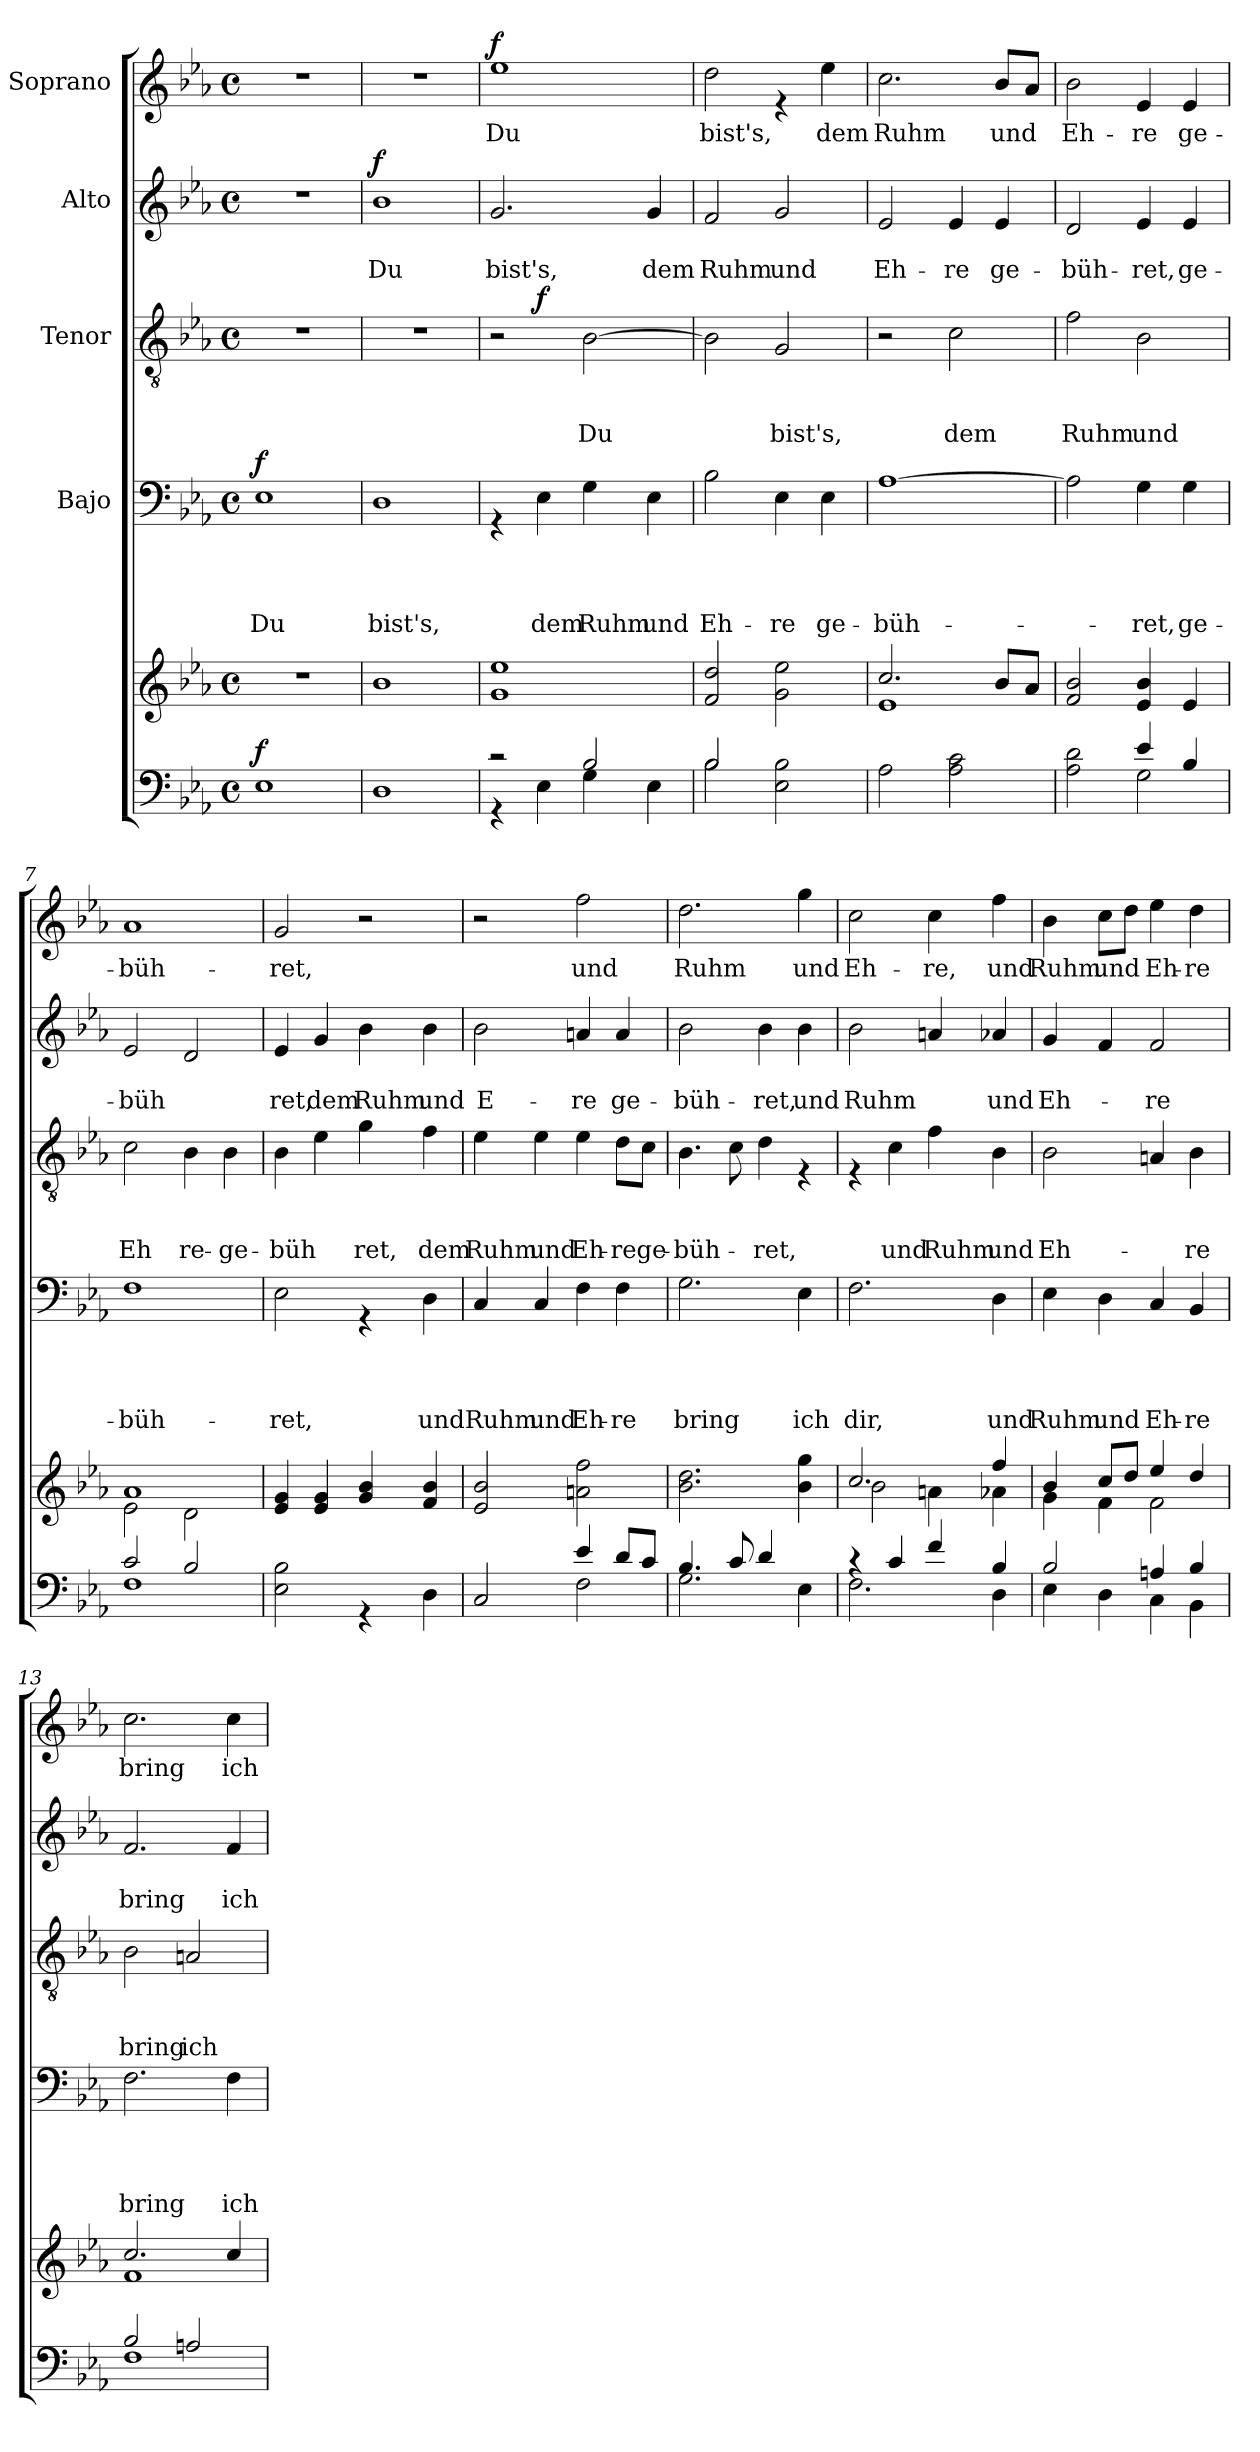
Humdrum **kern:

**kern	**dynam	**kern	**kern	**text	**text	**text	**text	**dynam	**kern	**text	**text	**text	**dynam	**kern	**text	**text	**dynam	**kern	**text	**dynam
*part6	*part6	*part5	*part4	*part4	*part4	*part4	*part4	*part4	*part3	*part3	*part3	*part3	*part3	*part2	*part2	*part2	*part2	*part1	*part1	*part1
*staff6	*staff6	*staff5	*staff4	*staff4	*staff4	*staff4	*staff4	*staff4	*staff3	*staff3	*staff3	*staff3	*staff3	*staff2	*staff2	*staff2	*staff2	*staff1	*staff1	*staff1
*	*	*	*I"Bajo	*	*	*	*	*	*I"Tenor	*	*	*	*	*I"Alto	*	*	*	*I"Soprano	*	*
*clefF4	*	*clefG2	*clefF4	*	*	*	*	*	*clefGv2	*	*	*	*	*clefG2	*	*	*	*clefG2	*	*
*k[b-e-a-]	*	*k[b-e-a-]	*k[b-e-a-]	*	*	*	*	*	*k[b-e-a-]	*	*	*	*	*k[b-e-a-]	*	*	*	*k[b-e-a-]	*	*
*E-:	*	*E-:	*E-:	*	*	*	*	*	*E-:	*	*	*	*	*E-:	*	*	*	*E-:	*	*
*M4/4	*	*M4/4	*M4/4	*	*	*	*	*	*M4/4	*	*	*	*	*M4/4	*	*	*	*M4/4	*	*
*met(c)	*	*met(c)	*met(c)	*	*	*	*	*	*met(c)	*	*	*	*	*met(c)	*	*	*	*met(c)	*	*
=1	=1	=1	=1	=1	=1	=1	=1	=1	=1	=1	=1	=1	=1	=1	=1	=1	=1	=1	=1	=1
!	!LO:DY:a	!	!	!	!	!	!LO:LY:b	!LO:DY:a	!	!	!	!	!	!	!	!	!	!	!	!
1E-	f	1r	1E-	.	.	.	Du	f	1r	.	.	.	.	1r	.	.	.	1r	.	.
=2	=2	=2	=2	=2	=2	=2	=2	=2	=2	=2	=2	=2	=2	=2	=2	=2	=2	=2	=2	=2
!	!	!	!	!	!	!	!LO:LY:b	!	!	!	!	!	!	!	!	!LO:LY:b	!LO:DY:a	!	!	!
1D	.	1b-	1D	.	.	.	bist's,	.	1r	.	.	.	.	1b-	.	Du	f	1r	.	.
=3	=3	=3	=3	=3	=3	=3	=3	=3	=3	=3	=3	=3	=3	=3	=3	=3	=3	=3	=3	=3
*^	*	*	*	*	*	*	*	*	*	*	*	*	*	*	*	*	*	*	*	*
!	!	!	!	!	!	!	!	!	!	!	!	!	!	!	!	!	!LO:LY:b	!	!	!LO:LY:b	!LO:DY:a
*	*	*	*	*	*	*	*	*	*	*^	*	*	*	*	*	*	*	*	*	*	*
2rc	4rGG	.	1g 1ee-	4rGG	.	.	.	.	.	2r	4ryy	.	.	.	.	2.g/	.	bist's,	.	1ee-	Du	f
!	!	!	!	!	!	!	!	!LO:LY:b	!	!	!	!	!	!	!LO:DY:a	!	!	!	!	!	!	!
.	4E-\	.	.	4E-\	.	.	.	dem	.	.	2.ryy	.	.	.	f	.	.	.	.	.	.	.
!	!	!	!	!	!	!	!	!LO:LY:b	!	!	!	!	!	!LO:LY:b	!	!	!	!	!	!	!	!
2B-/	4G\	.	.	4G\	.	.	.	Ruhm	.	[>2B-\	.	.	.	Du	.	.	.	.	.	.	.	.
!	!	!	!	!	!	!	!	!LO:LY:b	!	!	!	!	!	!	!	!	!	!LO:LY:b	!	!	!	!
.	4E-\	.	.	4E-\	.	.	.	und	.	.	.	.	.	.	.	4g/	.	dem	.	.	.	.
=4	=4	=4	=4	=4	=4	=4	=4	=4	=4	=4	=4	=4	=4	=4	=4	=4	=4	=4	=4	=4	=4	=4
!	!	!	!	!	!	!	!	!LO:LY:b	!	!	!	!	!	!	!	!	!	!LO:LY:b	!	!	!LO:LY:b	!
*	*	*	*	*	*	*	*	*	*	*v	*v	*	*	*	*	*	*	*	*	*	*	*
2B-/	2B-\	.	2f/ 2dd/	2B-\	.	.	.	Eh-	.	2B-\]	.	.	.	.	2f/	.	Ruhm	.	2dd\	bist's,	.
!	!	!	!	!	!	!	!	!LO:LY:b	!	!	!	!	!LO:LY:b	!	!	!	!LO:LY:b	!	!	!	!
2E-\ 2B-\	2ryy	.	2g\ 2ee-\	4E-\	.	.	.	-re	.	2G/	.	.	bist's,	.	2g/	.	und	.	4re	.	.
!	!	!	!	!	!	!	!	!LO:LY:b	!	!	!	!	!	!	!	!	!	!	!	!LO:LY:b	!
.	.	.	.	4E-\	.	.	.	ge-	.	.	.	.	.	.	.	.	.	.	4ee-\	dem	.
*v	*v	*	*	*	*	*	*	*	*	*	*	*	*	*	*	*	*	*	*	*	*
=5	=5	=5	=5	=5	=5	=5	=5	=5	=5	=5	=5	=5	=5	=5	=5	=5	=5	=5	=5	=5
*	*	*^	*	*	*	*	*	*	*	*	*	*	*	*	*	*	*	*	*	*
!	!	!	!	!	!	!	!	!LO:LY:b	!	!	!	!	!	!	!	!	!LO:LY:b	!	!	!LO:LY:b	!
2A-\	.	2.cc/	1e-	[>1A-	.	.	.	-büh-	.	2r	.	.	.	.	2e-/	.	Eh-	.	2.cc\	Ruhm	.
!	!	!	!	!	!	!	!	!	!	!	!	!	!LO:LY:b	!	!	!	!LO:LY:b	!	!	!	!
2A-\ 2c\	.	.	.	.	.	.	.	.	.	2c\	.	.	dem	.	4e-/	.	-re	.	.	.	.
!	!	!	!	!	!	!	!	!	!	!	!	!	!	!	!	!	!LO:LY:b	!	!	!LO:LY:b	!
.	.	8b-/L	.	.	.	.	.	.	.	.	.	.	.	.	4e-/	.	ge-	.	8b-/L	und	.
.	.	8a-/J	.	.	.	.	.	.	.	.	.	.	.	.	.	.	.	.	8a-/J	.	.
*	*	*v	*v	*	*	*	*	*	*	*	*	*	*	*	*	*	*	*	*	*	*
=6	=6	=6	=6	=6	=6	=6	=6	=6	=6	=6	=6	=6	=6	=6	=6	=6	=6	=6	=6	=6
*^	*	*	*	*	*	*	*	*	*	*	*	*	*	*	*	*	*	*	*	*
!	!	!	!	!	!	!	!	!	!	!	!	!	!LO:LY:b	!	!	!	!LO:LY:b	!	!	!LO:LY:b	!
2A-\ 2d\	2ryy	.	2f/ 2b-/	2A-\]	.	.	.	.	.	2f\	.	.	Ruhm	.	2d/	.	-büh-	.	2b-\	Eh-	.
!	!	!	!	!	!	!	!	!LO:LY:b	!	!	!	!	!LO:LY:b	!	!	!	!LO:LY:b	!	!	!LO:LY:b	!
4e-/	2G\	.	4e-/ 4b-/	4G\	.	.	.	-ret,	.	2B-\	.	.	und	.	4e-/	.	-ret,	.	4e-/	-re	.
!	!	!	!	!	!	!	!	!LO:LY:b	!	!	!	!	!	!	!	!	!LO:LY:b	!	!	!LO:LY:b	!
4B-/	.	.	4e-/	4G\	.	.	.	ge-	.	.	.	.	.	.	4e-/	.	ge-	.	4e-/	ge-	.
!!LO:LB:g=z
=7	=7	=7	=7	=7	=7	=7	=7	=7	=7	=7	=7	=7	=7	=7	=7	=7	=7	=7	=7	=7	=7
*	*	*	*^	*	*	*	*	*	*	*	*	*	*	*	*	*	*	*	*	*	*
!	!	!	!	!	!	!	!	!	!LO:LY:b	!	!	!	!	!LO:LY:b	!	!	!	!LO:LY:b	!	!	!LO:LY:b	!
2c/	1F	.	1a-	2e-\	1F	.	.	.	-büh-	.	2c\	.	.	Eh	.	2e-/	.	-büh	.	1a-	-büh-	.
!	!	!	!	!	!	!	!	!	!	!	!	!	!	!LO:LY:b	!	!	!	!	!	!	!	!
2B-/	.	.	.	2d\	.	.	.	.	.	.	4B-\	.	.	re-	.	2d/	.	.	.	.	.	.
!	!	!	!	!	!	!	!	!	!	!	!	!	!	!LO:LY:b	!	!	!	!	!	!	!	!
.	.	.	.	.	.	.	.	.	.	.	4B-\	.	.	-ge-	.	.	.	.	.	.	.	.
*v	*v	*	*	*	*	*	*	*	*	*	*	*	*	*	*	*	*	*	*	*	*	*
*	*	*v	*v	*	*	*	*	*	*	*	*	*	*	*	*	*	*	*	*	*	*
=8	=8	=8	=8	=8	=8	=8	=8	=8	=8	=8	=8	=8	=8	=8	=8	=8	=8	=8	=8	=8
!	!	!	!	!	!	!	!LO:LY:b	!	!	!	!	!LO:LY:b	!	!	!	!LO:LY:b	!	!	!LO:LY:b	!
2E-\ 2B-\	.	4e-/ 4g/	2E-\	.	.	.	-ret,	.	4B-\	.	.	-büh	.	4e-/	.	ret,	.	2g/	-ret,	.
!	!	!	!	!	!	!	!	!	!	!	!	!	!	!	!	!LO:LY:b	!	!	!	!
.	.	4e-/ 4g/	.	.	.	.	.	.	4e-\	.	.	.	.	4g/	.	dem	.	.	.	.
!	!	!	!	!	!	!	!	!	!	!	!	!LO:LY:b	!	!	!	!LO:LY:b	!	!	!	!
4rGG	.	4g/ 4b-/	4rGG	.	.	.	.	.	4g\	.	.	ret,	.	4b-\	.	Ruhm	.	2r	.	.
!	!	!	!	!	!	!	!LO:LY:b	!	!	!	!	!LO:LY:b	!	!	!	!LO:LY:b	!	!	!	!
4D\	.	4f/ 4b-/	4D\	.	.	.	und	.	4f\	.	.	dem	.	4b-\	.	und	.	.	.	.
!!LO:PB:g=z
=9	=9	=9	=9	=9	=9	=9	=9	=9	=9	=9	=9	=9	=9	=9	=9	=9	=9	=9	=9	=9
*^	*	*	*	*	*	*	*	*	*	*	*	*	*	*	*	*	*	*	*	*
!	!	!	!	!	!	!	!	!LO:LY:b	!	!	!	!	!LO:LY:b	!	!	!	!LO:LY:b	!	!	!	!
2C/	2ryy	.	2e-/ 2b-/	4C/	.	.	.	Ruhm	.	4e-\	.	.	Ruhm	.	2b-\	.	E-	.	2r	.	.
!	!	!	!	!	!	!	!	!LO:LY:b	!	!	!	!	!LO:LY:b	!	!	!	!	!	!	!	!
.	.	.	.	4C/	.	.	.	und	.	4e-\	.	.	und	.	.	.	.	.	.	.	.
!	!	!	!	!	!	!	!	!LO:LY:b	!	!	!	!	!LO:LY:b	!	!	!	!LO:LY:b	!	!	!LO:LY:b	!
4e-/	2F\	.	2an\ 2ff\	4F\	.	.	.	Eh-	.	4e-\	.	.	Eh-	.	4an/	.	-re	.	2ff\	und	.
!	!	!	!	!	!	!	!	!LO:LY:b	!	!	!	!	!LO:LY:b	!	!	!	!LO:LY:b	!	!	!	!
8d/L	.	.	.	4F\	.	.	.	-re	.	8d\L	.	.	-re	.	4a/	.	ge-	.	.	.	.
!	!	!	!	!	!	!	!	!	!	!	!	!	!LO:LY:b	!	!	!	!	!	!	!	!
8c/J	.	.	.	.	.	.	.	.	.	8c\J	.	.	ge-	.	.	.	.	.	.	.	.
=10	=10	=10	=10	=10	=10	=10	=10	=10	=10	=10	=10	=10	=10	=10	=10	=10	=10	=10	=10	=10	=10
!	!	!	!	!	!	!	!	!LO:LY:b	!	!	!	!	!LO:LY:b	!	!	!	!LO:LY:b	!	!	!LO:LY:b	!
4.B-/	2.G\	.	2.b-\ 2.dd\	2.G\	.	.	.	bring	.	4.B-\	.	.	-büh-	.	2b-\	.	-büh-	.	2.dd\	Ruhm	.
8c/	.	.	.	.	.	.	.	.	.	8c\	.	.	.	.	.	.	.	.	.	.	.
!	!	!	!	!	!	!	!	!	!	!	!	!	!LO:LY:b	!	!	!	!LO:LY:b	!	!	!	!
4d/	.	.	.	.	.	.	.	.	.	4d\	.	.	-ret,	.	4b-\	.	-ret,	.	.	.	.
!	!	!	!	!	!	!	!	!LO:LY:b	!	!	!	!	!	!	!	!	!LO:LY:b	!	!	!LO:LY:b	!
4ryy	4E-\	.	4b-\ 4gg\	4E-\	.	.	.	ich	.	4rE	.	.	.	.	4b-\	.	und	.	4gg\	und	.
=11	=11	=11	=11	=11	=11	=11	=11	=11	=11	=11	=11	=11	=11	=11	=11	=11	=11	=11	=11	=11	=11
*	*	*	*^	*	*	*	*	*	*	*	*	*	*	*	*	*	*	*	*	*	*
!	!	!	!	!	!	!	!	!	!LO:LY:b	!	!	!	!	!	!	!	!	!LO:LY:b	!	!	!LO:LY:b	!
4rc	2.F\	.	2.cc/	2b-\	2.F\	.	.	.	dir,	.	4rE	.	.	.	.	2b-\	.	Ruhm	.	2cc\	Eh-	.
!	!	!	!	!	!	!	!	!	!	!	!	!	!	!LO:LY:b	!	!	!	!	!	!	!	!
4c/	.	.	.	.	.	.	.	.	.	.	4c\	.	.	und	.	.	.	.	.	.	.	.
!	!	!	!	!	!	!	!	!	!	!	!	!	!	!LO:LY:b	!	!	!	!	!	!	!LO:LY:b	!
4f/	.	.	.	4an\	.	.	.	.	.	.	4f\	.	.	Ruhm	.	4an/	.	.	.	4cc\	-re,	.
!	!	!	!	!	!	!	!	!	!LO:LY:b	!	!	!	!	!LO:LY:b	!	!	!	!LO:LY:b	!	!	!LO:LY:b	!
4B-/	4D\	.	4ff/	4a-X\	4D\	.	.	.	und	.	4B-\	.	.	und	.	4a-X/	.	und	.	4ff\	und	.
=12	=12	=12	=12	=12	=12	=12	=12	=12	=12	=12	=12	=12	=12	=12	=12	=12	=12	=12	=12	=12	=12	=12
!	!	!	!	!	!	!	!	!	!LO:LY:b	!	!	!	!	!LO:LY:b	!	!	!	!LO:LY:b	!	!	!LO:LY:b	!
2B-/	4E-\	.	4b-/	4g\	4E-\	.	.	.	Ruhm	.	2B-\	.	.	Eh-	.	4g/	.	Eh-	.	4b-\	Ruhm	.
!	!	!	!	!	!	!	!	!	!LO:LY:b	!	!	!	!	!	!	!	!	!	!	!	!LO:LY:b	!
.	4D\	.	8cc/L	4f\	4D\	.	.	.	und	.	.	.	.	.	.	4f/	.	.	.	8cc\L	und	.
.	.	.	8dd/J	.	.	.	.	.	.	.	.	.	.	.	.	.	.	.	.	8dd\J	.	.
!	!	!	!	!	!	!	!	!	!LO:LY:b	!	!	!	!	!	!	!	!	!LO:LY:b	!	!	!LO:LY:b	!
4An/	4C\	.	4ee-/	2f\	4C/	.	.	.	Eh-	.	4An/	.	.	.	.	2f/	.	-re	.	4ee-\	Eh-	.
!	!	!	!	!	!	!	!	!	!LO:LY:b	!	!	!	!	!LO:LY:b	!	!	!	!	!	!	!LO:LY:b	!
4B-/	4BB-\	.	4dd/	.	4BB-/	.	.	.	-re	.	4B-\	.	.	-re	.	.	.	.	.	4dd\	-re	.
=13	=13	=13	=13	=13	=13	=13	=13	=13	=13	=13	=13	=13	=13	=13	=13	=13	=13	=13	=13	=13	=13	=13
!	!	!	!	!	!	!	!	!	!LO:LY:b	!	!	!	!	!LO:LY:b	!	!	!	!LO:LY:b	!	!	!LO:LY:b	!
2B-/	1F	.	2.cc/	1f	2.F\	.	.	.	bring	.	2B-\	.	.	bring	.	2.f/	.	bring	.	2.cc\	bring	.
!	!	!	!	!	!	!	!	!	!	!	!	!	!	!LO:LY:b	!	!	!	!	!	!	!	!
2An/	.	.	.	.	.	.	.	.	.	.	2An/	.	.	ich	.	.	.	.	.	.	.	.
!	!	!	!	!	!	!	!	!	!LO:LY:b	!	!	!	!	!	!	!	!	!LO:LY:b	!	!	!LO:LY:b	!
.	.	.	4cc/	.	4F\	.	.	.	ich	.	.	.	.	.	.	4f/	.	ich	.	4cc\	ich	.
*v	*v	*	*	*	*	*	*	*	*	*	*	*	*	*	*	*	*	*	*	*	*	*
*	*	*v	*v	*	*	*	*	*	*	*	*	*	*	*	*	*	*	*	*	*	*
=	=	=	=	=	=	=	=	=	=	=	=	=	=	=	=	=	=	=	=	=
*-	*-	*-	*-	*-	*-	*-	*-	*-	*-	*-	*-	*-	*-	*-	*-	*-	*-	*-	*-	*-
